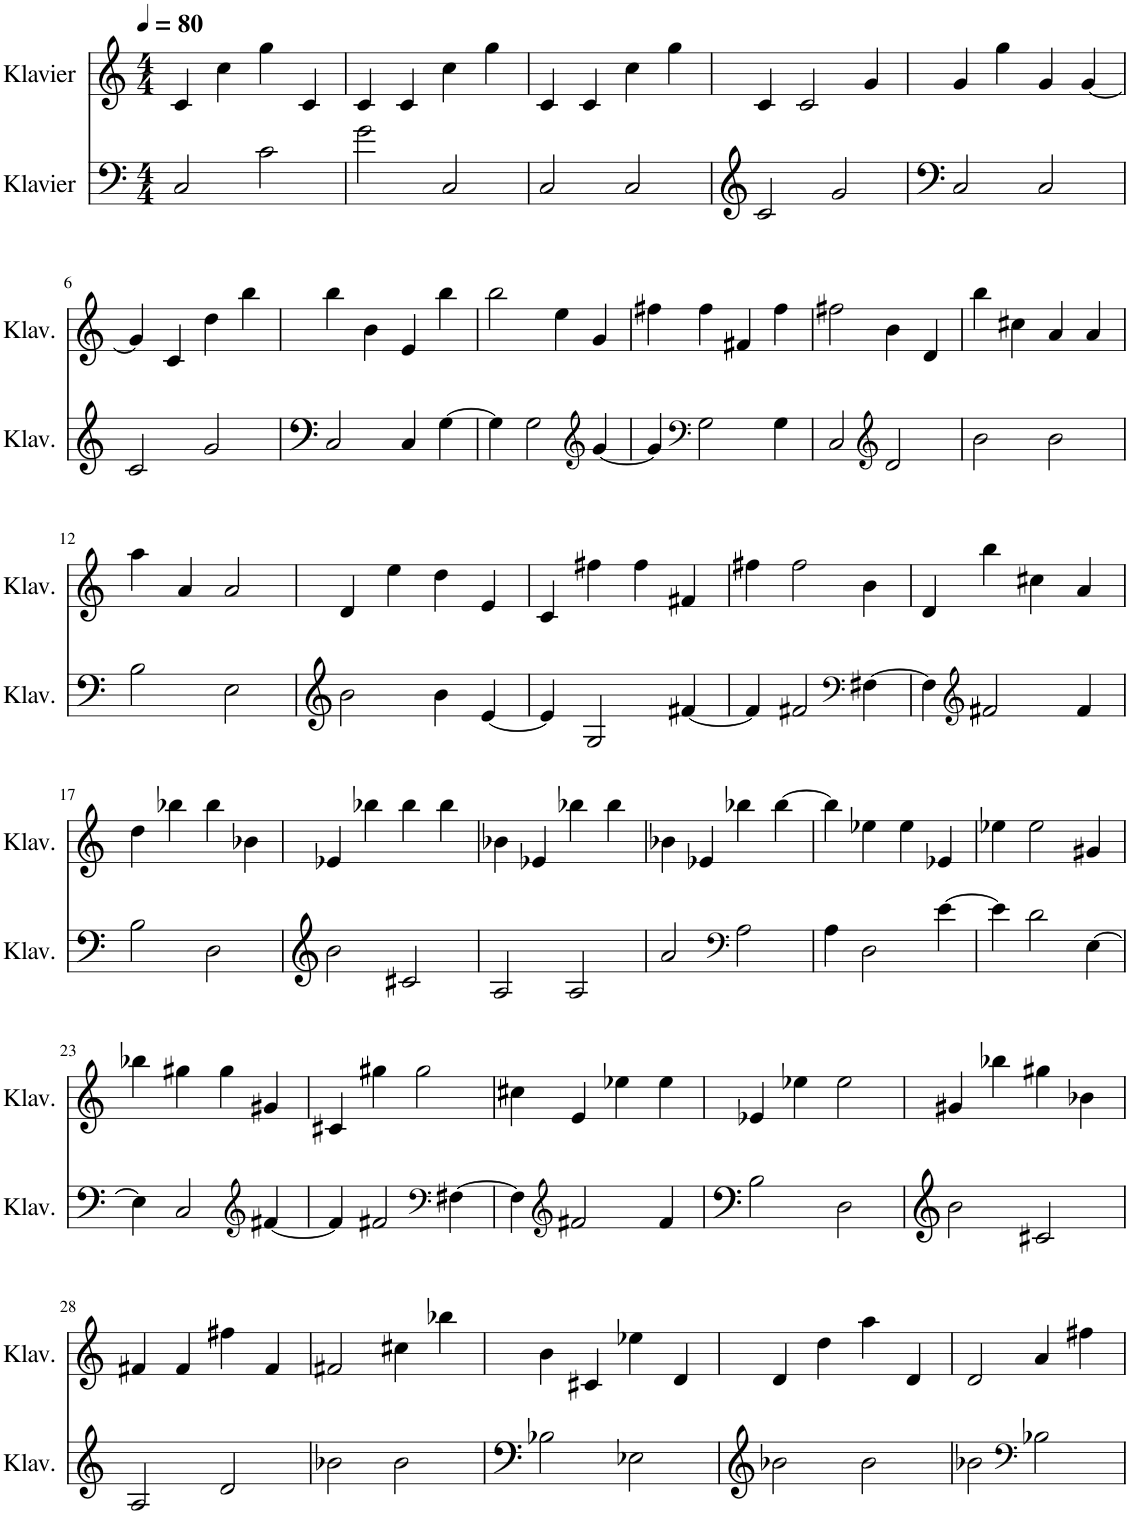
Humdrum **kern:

**kern	**kern
*part2	*part1
*staff2	*staff1
*I"Klavier	*I"Klavier
*I'Klav.	*I'Klav.
*clefF4	*clefG2
*k[]	*k[]
*M4/4	*M4/4
*MM80	*MM80
=1	=1
2C/	4c/
.	4cc\
2c\	4gg\
.	4c/
=2	=2
2g\	4c/
.	4c/
2C/	4cc\
.	4gg\
=3	=3
2C/	4c/
.	4c/
2C/	4cc\
.	4gg\
=4	=4
2c/	4c/
.	2c/
2g/	.
.	4g/
=5	=5
2C/	4g/
.	4gg\
2C/	4g/
.	[4g/
!!LO:LB:g=z
=6	=6
2c/	4g/]
.	4c/
2g/	4dd\
.	4bb\
=7	=7
2C/	4bb\
.	4b\
4C/	4e/
[4G\	4bb\
=8	=8
4G\]	2bb\
2G\	.
.	4ee\
*clefG2	*
[4g/	4g/
=9	=9
4g/]	4ff#X\
*clefF4	*
2G\	4ff#\
.	4f#X/
4G\	4ff#\
=10	=10
2C/	2ff#X\
*clefG2	*
2d/	4b\
.	4d/
=11	=11
2b\	4bb\
.	4cc#X\
2b\	4a/
.	4a/
!!LO:LB:g=z
=12	=12
2B\	4aa\
.	4a/
2E\	2a/
=13	=13
2b\	4d/
.	4ee\
4b\	4dd\
[4e/	4e/
=14	=14
4e/]	4c/
2G/	4ff#X\
.	4ff#\
[4f#X/	4f#X/
=15	=15
4f#/]	4ff#X\
2f#X/	2ff#\
*clefF4	*
[4F#X\	4b\
=16	=16
4F#\]	4d/
*clefG2	*
2f#X/	4bb\
.	4cc#X\
4f#/	4a/
!!LO:LB:g=z
=17	=17
2B\	4dd\
.	4bb-X\
2D\	4bb-\
.	4b-X\
=18	=18
2b\	4e-X/
.	4bb-X\
2c#X/	4bb-\
.	4bb-\
=19	=19
2A/	4b-X\
.	4e-X/
2A/	4bb-X\
.	4bb-\
=20	=20
2a/	4b-X\
.	4e-X/
*clefF4	*
2A\	4bb-X\
.	[4bb-\
=21	=21
4A\	4bb-\]
2D\	4ee-X\
.	4ee-\
[4e\	4e-X/
=22	=22
4e\]	4ee-X\
2d\	2ee-\
[4E\	4g#X/
!!LO:LB:g=z
=23	=23
4E\]	4bb-X\
2C/	4gg#X\
.	4gg#\
*clefG2	*
[4f#X/	4g#X/
=24	=24
4f#/]	4c#X/
2f#X/	4gg#X\
.	2gg#\
*clefF4	*
[4F#X\	.
=25	=25
4F#\]	4cc#X\
*clefG2	*
2f#X/	4e/
.	4ee-X\
4f#/	4ee-\
=26	=26
2B\	4e-X/
.	4ee-X\
2D\	2ee-\
=27	=27
2b\	4g#X/
.	4bb-X\
2c#X/	4gg#X\
.	4b-X\
!!LO:LB:g=z
=28	=28
2A/	4f#X/
.	4f#/
2d/	4ff#X\
.	4f#/
=29	=29
2b-X\	2f#X/
2b-\	4cc#X\
.	4bb-X\
=30	=30
2B-X\	4b\
.	4c#X/
2E-X\	4ee-X\
.	4d/
=31	=31
2b-X\	4d/
.	4dd\
2b-\	4aa\
.	4d/
=32	=32
2b-X\	2d/
*clefF4	*
2B-X\	4a/
.	4ff#X\
=	=
*-	*-
